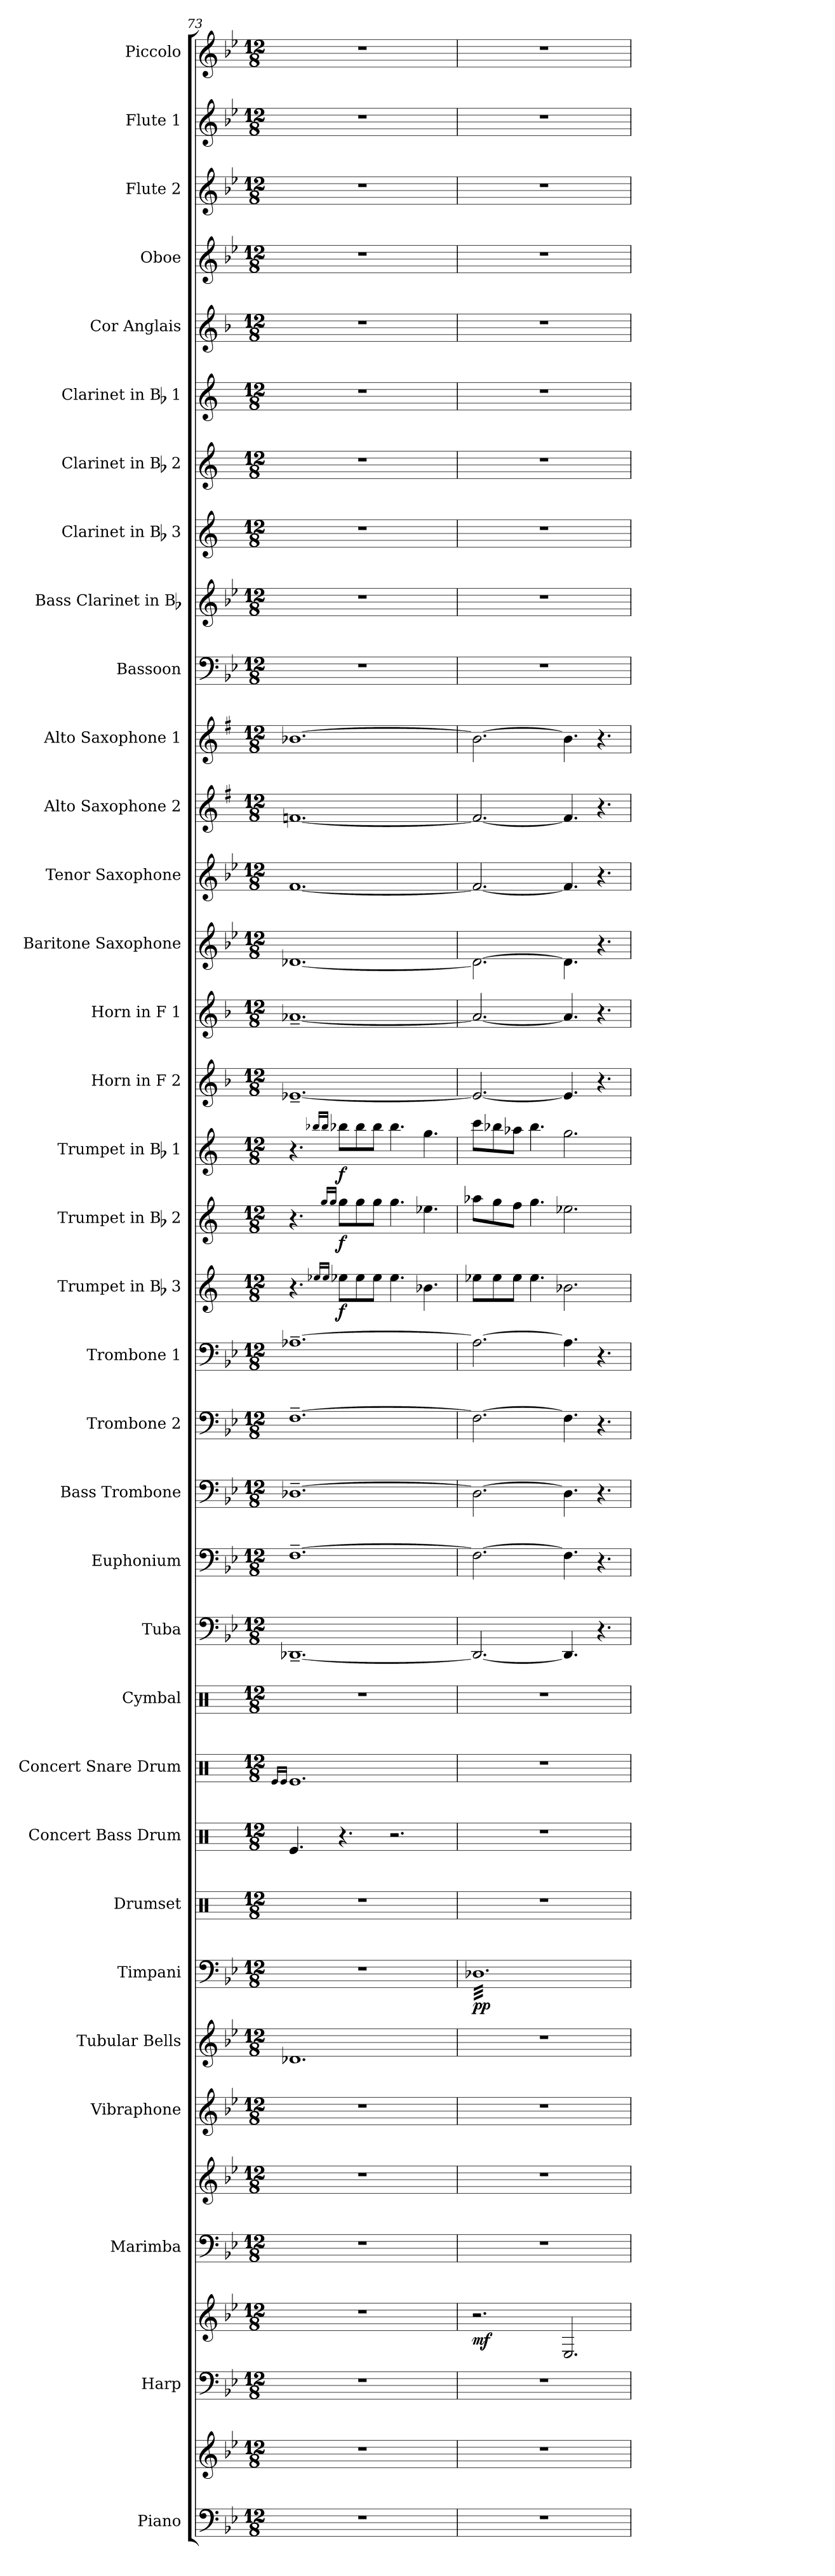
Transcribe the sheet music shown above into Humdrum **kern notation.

**kern	**kern	**kern	**kern	**dynam	**kern	**kern	**kern	**kern	**kern	**dynam	**kern	**kern	**kern	**kern	**kern	**kern	**kern	**kern	**kern	**kern	**dynam	**kern	**dynam	**kern	**dynam	**kern	**kern	**kern	**kern	**kern	**kern	**kern	**kern	**kern	**kern	**kern	**kern	**kern	**kern	**kern	**kern
*part34	*part34	*part33	*part33	*part33	*part32	*part32	*part31	*part30	*part29	*part29	*part28	*part27	*part26	*part25	*part24	*part23	*part22	*part21	*part20	*part19	*part19	*part18	*part18	*part17	*part17	*part16	*part15	*part14	*part13	*part12	*part11	*part10	*part9	*part8	*part7	*part6	*part5	*part4	*part3	*part2	*part1
*staff37	*staff36	*staff35	*staff34	*staff34/35	*staff33	*staff32	*staff31	*staff30	*staff29	*staff29	*staff28	*staff27	*staff26	*staff25	*staff24	*staff23	*staff22	*staff21	*staff20	*staff19	*staff19	*staff18	*staff18	*staff17	*staff17	*staff16	*staff15	*staff14	*staff13	*staff12	*staff11	*staff10	*staff9	*staff8	*staff7	*staff6	*staff5	*staff4	*staff3	*staff2	*staff1
*I"Piano	*	*I"Harp	*	*	*I"Marimba	*	*I"Vibraphone	*I"Tubular Bells	*I"Timpani	*	*I"Drumset	*I"Concert Bass Drum	*I"Concert Snare Drum	*I"Cymbal	*I"Tuba	*I"Euphonium	*I"Bass Trombone	*I"Trombone 2	*I"Trombone 1	*I"Trumpet in Bb 3	*	*I"Trumpet in Bb 2	*	*I"Trumpet in Bb 1	*	*I"Horn in F 2	*I"Horn in F 1	*I"Baritone Saxophone	*I"Tenor Saxophone	*I"Alto Saxophone 2	*I"Alto Saxophone 1	*I"Bassoon	*I"Bass Clarinet in Bb	*I"Clarinet in Bb 3	*I"Clarinet in Bb 2	*I"Clarinet in Bb 1	*I"Cor Anglais	*I"Oboe	*I"Flute 2	*I"Flute 1	*I"Piccolo
*I'Pno.	*	*I'Hp.	*	*	*I'Mar.	*	*I'Vib.	*I'Tub. B.	*I'Timp.	*	*I'D. Set	*I'Con. BD	*I'Con. Sn.	*I'Cym.	*I'Tba.	*I'Euph.	*I'B. Tbn.	*I'Tbn. 2	*I'Tbn. 1	*I'Tpt. 3	*	*I'Tpt. 2	*	*I'Tpt. 1	*	*I'Hn. 2	*I'Hn. 1	*I'Bari. Sax.	*I'Ten. Sax.	*I'Alto Sax. 2	*I'Alto Sax. 1	*I'Bsn.	*I'B. Cl.	*I'Cl. 3	*I'Cl. 2	*I'Cl. 1	*I'C. A.	*I'Ob.	*I'Fl. 2	*I'Fl. 1	*I'Picc.
*clefF4	*clefG2	*clefF4	*clefG2	*	*clefF4	*clefG2	*clefG2	*clefG2	*clefF4	*	*clefX	*clefX	*clefX	*clefX	*clefF4	*clefF4	*clefF4	*clefF4	*clefF4	*clefG2	*	*clefG2	*	*clefG2	*	*clefG2	*clefG2	*clefG2	*clefG2	*clefG2	*clefG2	*clefF4	*clefG2	*clefG2	*clefG2	*clefG2	*clefG2	*clefG2	*clefG2	*clefG2	*clefG2
*	*	*	*	*	*	*	*	*	*	*	*	*	*	*	*	*	*	*	*	*ITrd1c2	*	*ITrd1c2	*	*ITrd1c2	*	*ITrd4c7	*ITrd4c7	*ITrd12c21	*ITrd8c14	*ITrd5c9	*ITrd5c9	*	*ITrd8c14	*ITrd1c2	*ITrd1c2	*ITrd1c2	*ITrd4c7	*	*	*	*ITrd-7c-12
*k[b-e-]	*k[b-e-]	*k[b-e-]	*k[b-e-]	*	*k[b-e-]	*k[b-e-]	*k[b-e-]	*k[b-e-]	*k[b-e-]	*	*k[]	*k[]	*k[]	*k[]	*k[b-e-]	*k[b-e-]	*k[b-e-]	*k[b-e-]	*k[b-e-]	*k[b-e-]	*	*k[b-e-]	*	*k[b-e-]	*	*k[b-e-]	*k[b-e-]	*k[b-e-]	*k[b-e-]	*k[b-e-]	*k[b-e-]	*k[b-e-]	*k[b-e-]	*k[b-e-]	*k[b-e-]	*k[b-e-]	*k[b-e-]	*k[b-e-]	*k[b-e-]	*k[b-e-]	*k[b-e-]
*B-:	*B-:	*B-:	*B-:	*	*B-:	*B-:	*B-:	*B-:	*B-:	*	*	*	*	*	*B-:	*B-:	*B-:	*B-:	*B-:	*	*	*	*	*	*	*B-:	*B-:	*B-:	*	*B-:	*B-:	*B-:	*	*	*	*	*B-:	*B-:	*B-:	*B-:	*B-:
*M12/8	*M12/8	*M12/8	*M12/8	*	*M12/8	*M12/8	*M12/8	*M12/8	*M12/8	*	*M12/8	*M12/8	*M12/8	*M12/8	*M12/8	*M12/8	*M12/8	*M12/8	*M12/8	*M12/8	*	*M12/8	*	*M12/8	*	*M12/8	*M12/8	*M12/8	*M12/8	*M12/8	*M12/8	*M12/8	*M12/8	*M12/8	*M12/8	*M12/8	*M12/8	*M12/8	*M12/8	*M12/8	*M12/8
=73	=73	=73	=73	=73	=73	=73	=73	=73	=73	=73	=73	=73	=73	=73	=73	=73	=73	=73	=73	=73	=73	=73	=73	=73	=73	=73	=73	=73	=73	=73	=73	=73	=73	=73	=73	=73	=73	=73	=73	=73	=73
.	.	.	.	.	.	.	.	.	.	.	.	.	16qRe/LL	.	.	.	.	.	.	.	.	.	.	.	.	.	.	.	.	.	.	.	.	.	.	.	.	.	.	.	.
.	.	.	.	.	.	.	.	.	.	.	.	.	16qRe/JJ	.	.	.	.	.	.	.	.	.	.	.	.	.	.	.	.	.	.	.	.	.	.	.	.	.	.	.	.
1.r	1.r	1.r	1.r	.	1.r	1.r	1.r	1.d-X	1.r	.	1.r	4.Re/	1.Re	1.r	[1.DD-X~	[1.F~	[1.D-X~	[1.F~	[1.A-X~	4.r	.	4.r	.	4.r	.	[1.A-X~	[1.d-X~	[1.D-X	[1.F	[1.A-X	[1.d-X	1.r	1.r	1.r	1.r	1.r	1.r	1.r	1.r	1.r	1.r
.	.	.	.	.	.	.	.	.	.	.	.	.	.	.	.	.	.	.	.	16qdd-X/LL	.	16qff/LL	.	16qaa-X/LL	.	.	.	.	.	.	.	.	.	.	.	.	.	.	.	.	.
.	.	.	.	.	.	.	.	.	.	.	.	.	.	.	.	.	.	.	.	16qdd-/JJ	.	16qff/JJ	.	16qaa-/JJ	.	.	.	.	.	.	.	.	.	.	.	.	.	.	.	.	.
!	!	!	!	!	!	!	!	!	!	!	!	!	!	!	!	!	!	!	!	!	!LO:DY:b	!	!LO:DY:b	!	!LO:DY:b	!	!	!	!	!	!	!	!	!	!	!	!	!	!	!	!
.	.	.	.	.	.	.	.	.	.	.	.	4.r	.	.	.	.	.	.	.	8dd-\L	f	8ff\L	f	8aa-\L	f	.	.	.	.	.	.	.	.	.	.	.	.	.	.	.	.
.	.	.	.	.	.	.	.	.	.	.	.	.	.	.	.	.	.	.	.	8dd-\	.	8ff\	.	8aa-\	.	.	.	.	.	.	.	.	.	.	.	.	.	.	.	.	.
.	.	.	.	.	.	.	.	.	.	.	.	.	.	.	.	.	.	.	.	8dd-\J	.	8ff\J	.	8aa-\J	.	.	.	.	.	.	.	.	.	.	.	.	.	.	.	.	.
.	.	.	.	.	.	.	.	.	.	.	.	2.r	.	.	.	.	.	.	.	4.dd-\	.	4.ff\	.	4.aa-\	.	.	.	.	.	.	.	.	.	.	.	.	.	.	.	.	.
.	.	.	.	.	.	.	.	.	.	.	.	.	.	.	.	.	.	.	.	4.a-X\	.	4.dd-X\	.	4.ff\	.	.	.	.	.	.	.	.	.	.	.	.	.	.	.	.	.
=74	=74	=74	=74	=74	=74	=74	=74	=74	=74	=74	=74	=74	=74	=74	=74	=74	=74	=74	=74	=74	=74	=74	=74	=74	=74	=74	=74	=74	=74	=74	=74	=74	=74	=74	=74	=74	=74	=74	=74	=74	=74
!	!	!	!	!LO:DY:b	!	!	!	!	!	!LO:DY:b	!	!	!	!	!	!	!	!	!	!	!	!	!	!	!	!	!	!	!	!	!	!	!	!	!	!	!	!	!	!	!
*	*	*	*	*	*	*	*	*	*tremolo	*	*	*	*	*	*	*	*	*	*	*	*	*	*	*	*	*	*	*	*	*	*	*	*	*	*	*	*	*	*	*	*
1.r	1.r	1.r	2.r	mf	1.r	1.r	1.r	1.r	32D-XLLL	pp	1.r	1.r	1.r	1.r	2.DD-/_	2.F\_	2.D-\_	2.F\_	2.A-\_	8dd-X\L	.	8gg-X\L	.	8bb-\L	.	2.A-/_	2.d-/_	2.D-\_	2.F/_	2.A-/_	2.d-\_	1.r	1.r	1.r	1.r	1.r	1.r	1.r	1.r	1.r	1.r
.	.	.	.	.	.	.	.	.	32D-X	.	.	.	.	.	.	.	.	.	.	.	.	.	.	.	.	.	.	.	.	.	.	.	.	.	.	.	.	.	.	.	.
.	.	.	.	.	.	.	.	.	32D-X	.	.	.	.	.	.	.	.	.	.	.	.	.	.	.	.	.	.	.	.	.	.	.	.	.	.	.	.	.	.	.	.
.	.	.	.	.	.	.	.	.	32D-X	.	.	.	.	.	.	.	.	.	.	.	.	.	.	.	.	.	.	.	.	.	.	.	.	.	.	.	.	.	.	.	.
.	.	.	.	.	.	.	.	.	32D-X	.	.	.	.	.	.	.	.	.	.	8dd-\	.	8ff\	.	8aa-X\	.	.	.	.	.	.	.	.	.	.	.	.	.	.	.	.	.
.	.	.	.	.	.	.	.	.	32D-X	.	.	.	.	.	.	.	.	.	.	.	.	.	.	.	.	.	.	.	.	.	.	.	.	.	.	.	.	.	.	.	.
.	.	.	.	.	.	.	.	.	32D-X	.	.	.	.	.	.	.	.	.	.	.	.	.	.	.	.	.	.	.	.	.	.	.	.	.	.	.	.	.	.	.	.
.	.	.	.	.	.	.	.	.	32D-X	.	.	.	.	.	.	.	.	.	.	.	.	.	.	.	.	.	.	.	.	.	.	.	.	.	.	.	.	.	.	.	.
.	.	.	.	.	.	.	.	.	32D-X	.	.	.	.	.	.	.	.	.	.	8dd-\J	.	8ee-\J	.	8gg-X\J	.	.	.	.	.	.	.	.	.	.	.	.	.	.	.	.	.
.	.	.	.	.	.	.	.	.	32D-X	.	.	.	.	.	.	.	.	.	.	.	.	.	.	.	.	.	.	.	.	.	.	.	.	.	.	.	.	.	.	.	.
.	.	.	.	.	.	.	.	.	32D-X	.	.	.	.	.	.	.	.	.	.	.	.	.	.	.	.	.	.	.	.	.	.	.	.	.	.	.	.	.	.	.	.
.	.	.	.	.	.	.	.	.	32D-X	.	.	.	.	.	.	.	.	.	.	.	.	.	.	.	.	.	.	.	.	.	.	.	.	.	.	.	.	.	.	.	.
.	.	.	.	.	.	.	.	.	32D-X	.	.	.	.	.	.	.	.	.	.	4.dd-\	.	4.ff\	.	4.aa-\	.	.	.	.	.	.	.	.	.	.	.	.	.	.	.	.	.
.	.	.	.	.	.	.	.	.	32D-X	.	.	.	.	.	.	.	.	.	.	.	.	.	.	.	.	.	.	.	.	.	.	.	.	.	.	.	.	.	.	.	.
.	.	.	.	.	.	.	.	.	32D-X	.	.	.	.	.	.	.	.	.	.	.	.	.	.	.	.	.	.	.	.	.	.	.	.	.	.	.	.	.	.	.	.
.	.	.	.	.	.	.	.	.	32D-X	.	.	.	.	.	.	.	.	.	.	.	.	.	.	.	.	.	.	.	.	.	.	.	.	.	.	.	.	.	.	.	.
.	.	.	.	.	.	.	.	.	32D-X	.	.	.	.	.	.	.	.	.	.	.	.	.	.	.	.	.	.	.	.	.	.	.	.	.	.	.	.	.	.	.	.
.	.	.	.	.	.	.	.	.	32D-X	.	.	.	.	.	.	.	.	.	.	.	.	.	.	.	.	.	.	.	.	.	.	.	.	.	.	.	.	.	.	.	.
.	.	.	.	.	.	.	.	.	32D-X	.	.	.	.	.	.	.	.	.	.	.	.	.	.	.	.	.	.	.	.	.	.	.	.	.	.	.	.	.	.	.	.
.	.	.	.	.	.	.	.	.	32D-X	.	.	.	.	.	.	.	.	.	.	.	.	.	.	.	.	.	.	.	.	.	.	.	.	.	.	.	.	.	.	.	.
.	.	.	.	.	.	.	.	.	32D-X	.	.	.	.	.	.	.	.	.	.	.	.	.	.	.	.	.	.	.	.	.	.	.	.	.	.	.	.	.	.	.	.
.	.	.	.	.	.	.	.	.	32D-X	.	.	.	.	.	.	.	.	.	.	.	.	.	.	.	.	.	.	.	.	.	.	.	.	.	.	.	.	.	.	.	.
.	.	.	.	.	.	.	.	.	32D-X	.	.	.	.	.	.	.	.	.	.	.	.	.	.	.	.	.	.	.	.	.	.	.	.	.	.	.	.	.	.	.	.
.	.	.	.	.	.	.	.	.	32D-X	.	.	.	.	.	.	.	.	.	.	.	.	.	.	.	.	.	.	.	.	.	.	.	.	.	.	.	.	.	.	.	.
.	.	.	2.E-/	.	.	.	.	.	32D-X	.	.	.	.	.	4.DD-/]	4.F\]	4.D-\]	4.F\]	4.A-\]	2.a-X\	.	2.dd-X\	.	2.ff\	.	4.A-/]	4.d-/]	4.D-\]	4.F/]	4.A-/]	4.d-\]	.	.	.	.	.	.	.	.	.	.
.	.	.	.	.	.	.	.	.	32D-X	.	.	.	.	.	.	.	.	.	.	.	.	.	.	.	.	.	.	.	.	.	.	.	.	.	.	.	.	.	.	.	.
.	.	.	.	.	.	.	.	.	32D-X	.	.	.	.	.	.	.	.	.	.	.	.	.	.	.	.	.	.	.	.	.	.	.	.	.	.	.	.	.	.	.	.
.	.	.	.	.	.	.	.	.	32D-X	.	.	.	.	.	.	.	.	.	.	.	.	.	.	.	.	.	.	.	.	.	.	.	.	.	.	.	.	.	.	.	.
.	.	.	.	.	.	.	.	.	32D-X	.	.	.	.	.	.	.	.	.	.	.	.	.	.	.	.	.	.	.	.	.	.	.	.	.	.	.	.	.	.	.	.
.	.	.	.	.	.	.	.	.	32D-X	.	.	.	.	.	.	.	.	.	.	.	.	.	.	.	.	.	.	.	.	.	.	.	.	.	.	.	.	.	.	.	.
.	.	.	.	.	.	.	.	.	32D-X	.	.	.	.	.	.	.	.	.	.	.	.	.	.	.	.	.	.	.	.	.	.	.	.	.	.	.	.	.	.	.	.
.	.	.	.	.	.	.	.	.	32D-X	.	.	.	.	.	.	.	.	.	.	.	.	.	.	.	.	.	.	.	.	.	.	.	.	.	.	.	.	.	.	.	.
.	.	.	.	.	.	.	.	.	32D-X	.	.	.	.	.	.	.	.	.	.	.	.	.	.	.	.	.	.	.	.	.	.	.	.	.	.	.	.	.	.	.	.
.	.	.	.	.	.	.	.	.	32D-X	.	.	.	.	.	.	.	.	.	.	.	.	.	.	.	.	.	.	.	.	.	.	.	.	.	.	.	.	.	.	.	.
.	.	.	.	.	.	.	.	.	32D-X	.	.	.	.	.	.	.	.	.	.	.	.	.	.	.	.	.	.	.	.	.	.	.	.	.	.	.	.	.	.	.	.
.	.	.	.	.	.	.	.	.	32D-X	.	.	.	.	.	.	.	.	.	.	.	.	.	.	.	.	.	.	.	.	.	.	.	.	.	.	.	.	.	.	.	.
.	.	.	.	.	.	.	.	.	32D-X	.	.	.	.	.	4.r	4.r	4.r	4.r	4.r	.	.	.	.	.	.	4.r	4.r	4.r	4.r	4.r	4.r	.	.	.	.	.	.	.	.	.	.
.	.	.	.	.	.	.	.	.	32D-X	.	.	.	.	.	.	.	.	.	.	.	.	.	.	.	.	.	.	.	.	.	.	.	.	.	.	.	.	.	.	.	.
.	.	.	.	.	.	.	.	.	32D-X	.	.	.	.	.	.	.	.	.	.	.	.	.	.	.	.	.	.	.	.	.	.	.	.	.	.	.	.	.	.	.	.
.	.	.	.	.	.	.	.	.	32D-X	.	.	.	.	.	.	.	.	.	.	.	.	.	.	.	.	.	.	.	.	.	.	.	.	.	.	.	.	.	.	.	.
.	.	.	.	.	.	.	.	.	32D-X	.	.	.	.	.	.	.	.	.	.	.	.	.	.	.	.	.	.	.	.	.	.	.	.	.	.	.	.	.	.	.	.
.	.	.	.	.	.	.	.	.	32D-X	.	.	.	.	.	.	.	.	.	.	.	.	.	.	.	.	.	.	.	.	.	.	.	.	.	.	.	.	.	.	.	.
.	.	.	.	.	.	.	.	.	32D-X	.	.	.	.	.	.	.	.	.	.	.	.	.	.	.	.	.	.	.	.	.	.	.	.	.	.	.	.	.	.	.	.
.	.	.	.	.	.	.	.	.	32D-X	.	.	.	.	.	.	.	.	.	.	.	.	.	.	.	.	.	.	.	.	.	.	.	.	.	.	.	.	.	.	.	.
.	.	.	.	.	.	.	.	.	32D-X	.	.	.	.	.	.	.	.	.	.	.	.	.	.	.	.	.	.	.	.	.	.	.	.	.	.	.	.	.	.	.	.
.	.	.	.	.	.	.	.	.	32D-X	.	.	.	.	.	.	.	.	.	.	.	.	.	.	.	.	.	.	.	.	.	.	.	.	.	.	.	.	.	.	.	.
.	.	.	.	.	.	.	.	.	32D-X	.	.	.	.	.	.	.	.	.	.	.	.	.	.	.	.	.	.	.	.	.	.	.	.	.	.	.	.	.	.	.	.
.	.	.	.	.	.	.	.	.	32D-XJJJ	.	.	.	.	.	.	.	.	.	.	.	.	.	.	.	.	.	.	.	.	.	.	.	.	.	.	.	.	.	.	.	.
*	*	*	*	*	*	*	*	*	*Xtremolo	*	*	*	*	*	*	*	*	*	*	*	*	*	*	*	*	*	*	*	*	*	*	*	*	*	*	*	*	*	*	*	*
=	=	=	=	=	=	=	=	=	=	=	=	=	=	=	=	=	=	=	=	=	=	=	=	=	=	=	=	=	=	=	=	=	=	=	=	=	=	=	=	=	=
*-	*-	*-	*-	*-	*-	*-	*-	*-	*-	*-	*-	*-	*-	*-	*-	*-	*-	*-	*-	*-	*-	*-	*-	*-	*-	*-	*-	*-	*-	*-	*-	*-	*-	*-	*-	*-	*-	*-	*-	*-	*-
